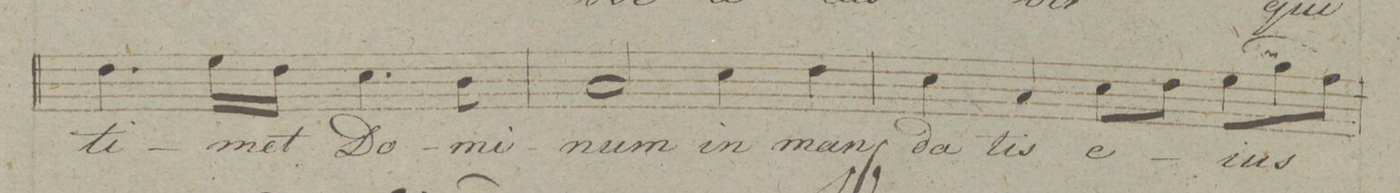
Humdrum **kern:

**kern	**text	**dynam
*I"Tenore.	*	*
*clefC4	*	*
*k[f#c#g#d#]	*	*
*met(c|)	*	*
*M2/2	*	*
4.c#\	ti-	.
16d#\LL	-met	.
16c#\JJ	.	.
4.B\	Do-	.
8A\	-mi-	.
=6	=6	=6
2G#/	-num	.
4B\	in	.
4c#\	man-	.
=7	=7	=7
4B\	-da-	.
4G#/	-tis	.
8B\L	e-	.
8c#\J	.	.
12d#\L	-ius	.
12f#\	.	.
12e\J	.	.
=8	=8	=8
*-	*-	*-
